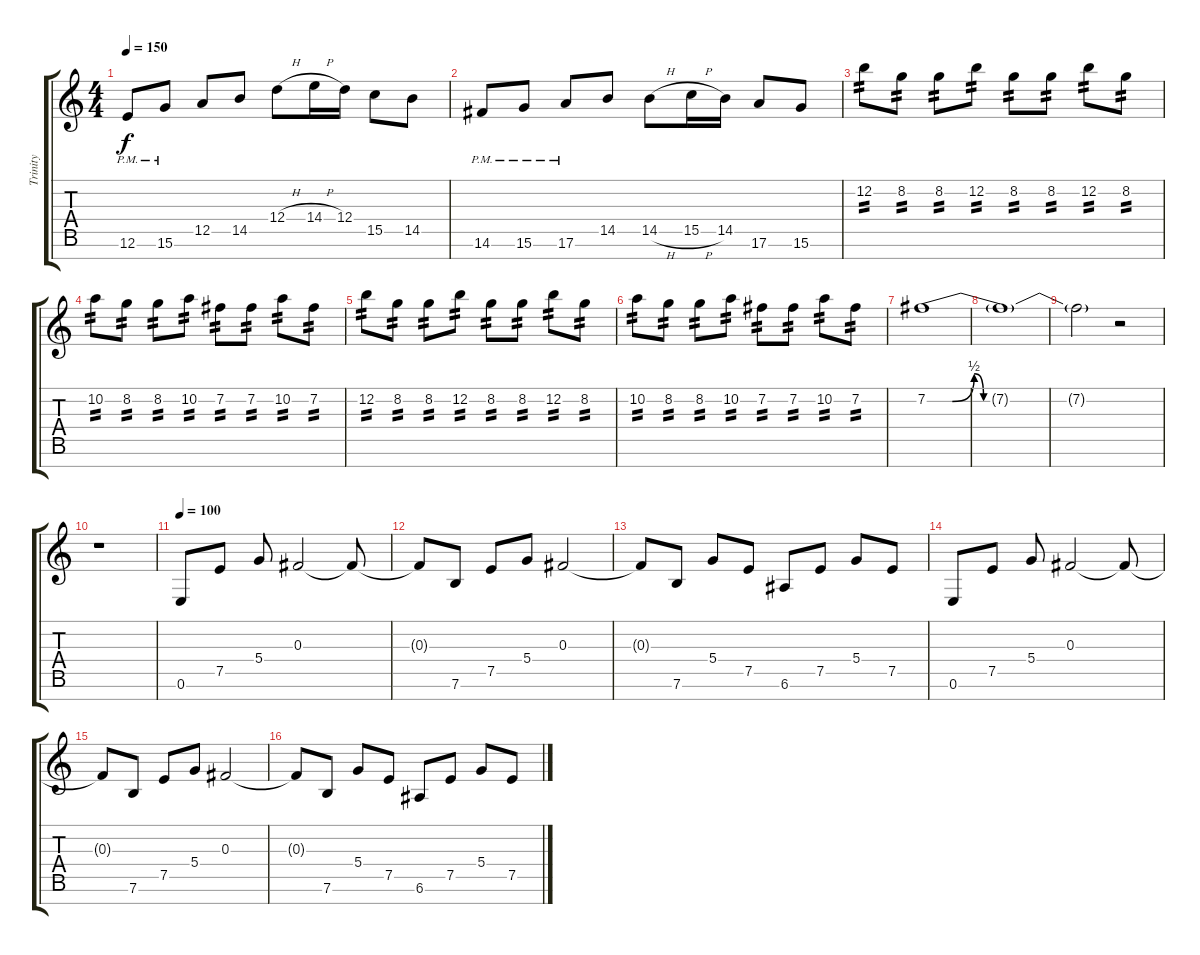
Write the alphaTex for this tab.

\track ("Trinity" "Trinity") {instrument overdrivenguitar}
\staff {score tabs}
\tuning (E4 B3 Gb3 D3 A2 E2 B1) {hide}
\ts (4 4)
\tempo 150
\clef g2
\ks c
12.6{pm}.8{dy f} 15.6{pm}.8 12.5.8 14.5.8 12.4{h}.8 14.4{h}.16 12.4.16 15.5.8 14.5.8 |
14.6{pm}.8 15.6{pm}.8 17.6{pm}.8 14.5.8 14.5{h}.8 15.5{h}.16 14.5.16 17.6.8 15.6.8 |
12.2.8{tp 2} 8.2.8{tp 2} 8.2.8{tp 2} 12.2.8{tp 2} 8.2.8{tp 2} 8.2.8{tp 2} 12.2.8{tp 2} 8.2.8{tp 2} |
10.2.8{tp 2} 8.2.8{tp 2} 8.2.8{tp 2} 10.2.8{tp 2} 7.2.8{tp 2} 7.2.8{tp 2} 10.2.8{tp 2} 7.2.8{tp 2} |
12.2.8{tp 2} 8.2.8{tp 2} 8.2.8{tp 2} 12.2.8{tp 2} 8.2.8{tp 2} 8.2.8{tp 2} 12.2.8{tp 2} 8.2.8{tp 2} |
10.2.8{tp 2} 8.2.8{tp 2} 8.2.8{tp 2} 10.2.8{tp 2} 7.2.8{tp 2} 7.2.8{tp 2} 10.2.8{tp 2} 7.2.8{tp 2} |
7.2{be (custom 0 0 8 0 15 2 18 0 60 0)}.1 |
7.2{t}.1{volume 3} |
7.2{t}.2 r.2 |
r.1 |
\tempo 100
0.6.8{volume 13 instrument electricguitarclean} 7.5.8 5.4.8 0.3.2 0.3{t}.8 |
0.3{t}.8 7.6.8 7.5.8 5.4.8 0.3.2 |
0.3{t}.8 7.6.8 5.4.8 7.5.8 6.6.8 7.5.8 5.4.8 7.5.8 |
0.6.8 7.5.8 5.4.8 0.3.2 0.3{t}.8 |
0.3{t}.8 7.6.8 7.5.8 5.4.8 0.3.2 |
0.3{t}.8 7.6.8 5.4.8 7.5.8 6.6.8 7.5.8 5.4.8 7.5.8
